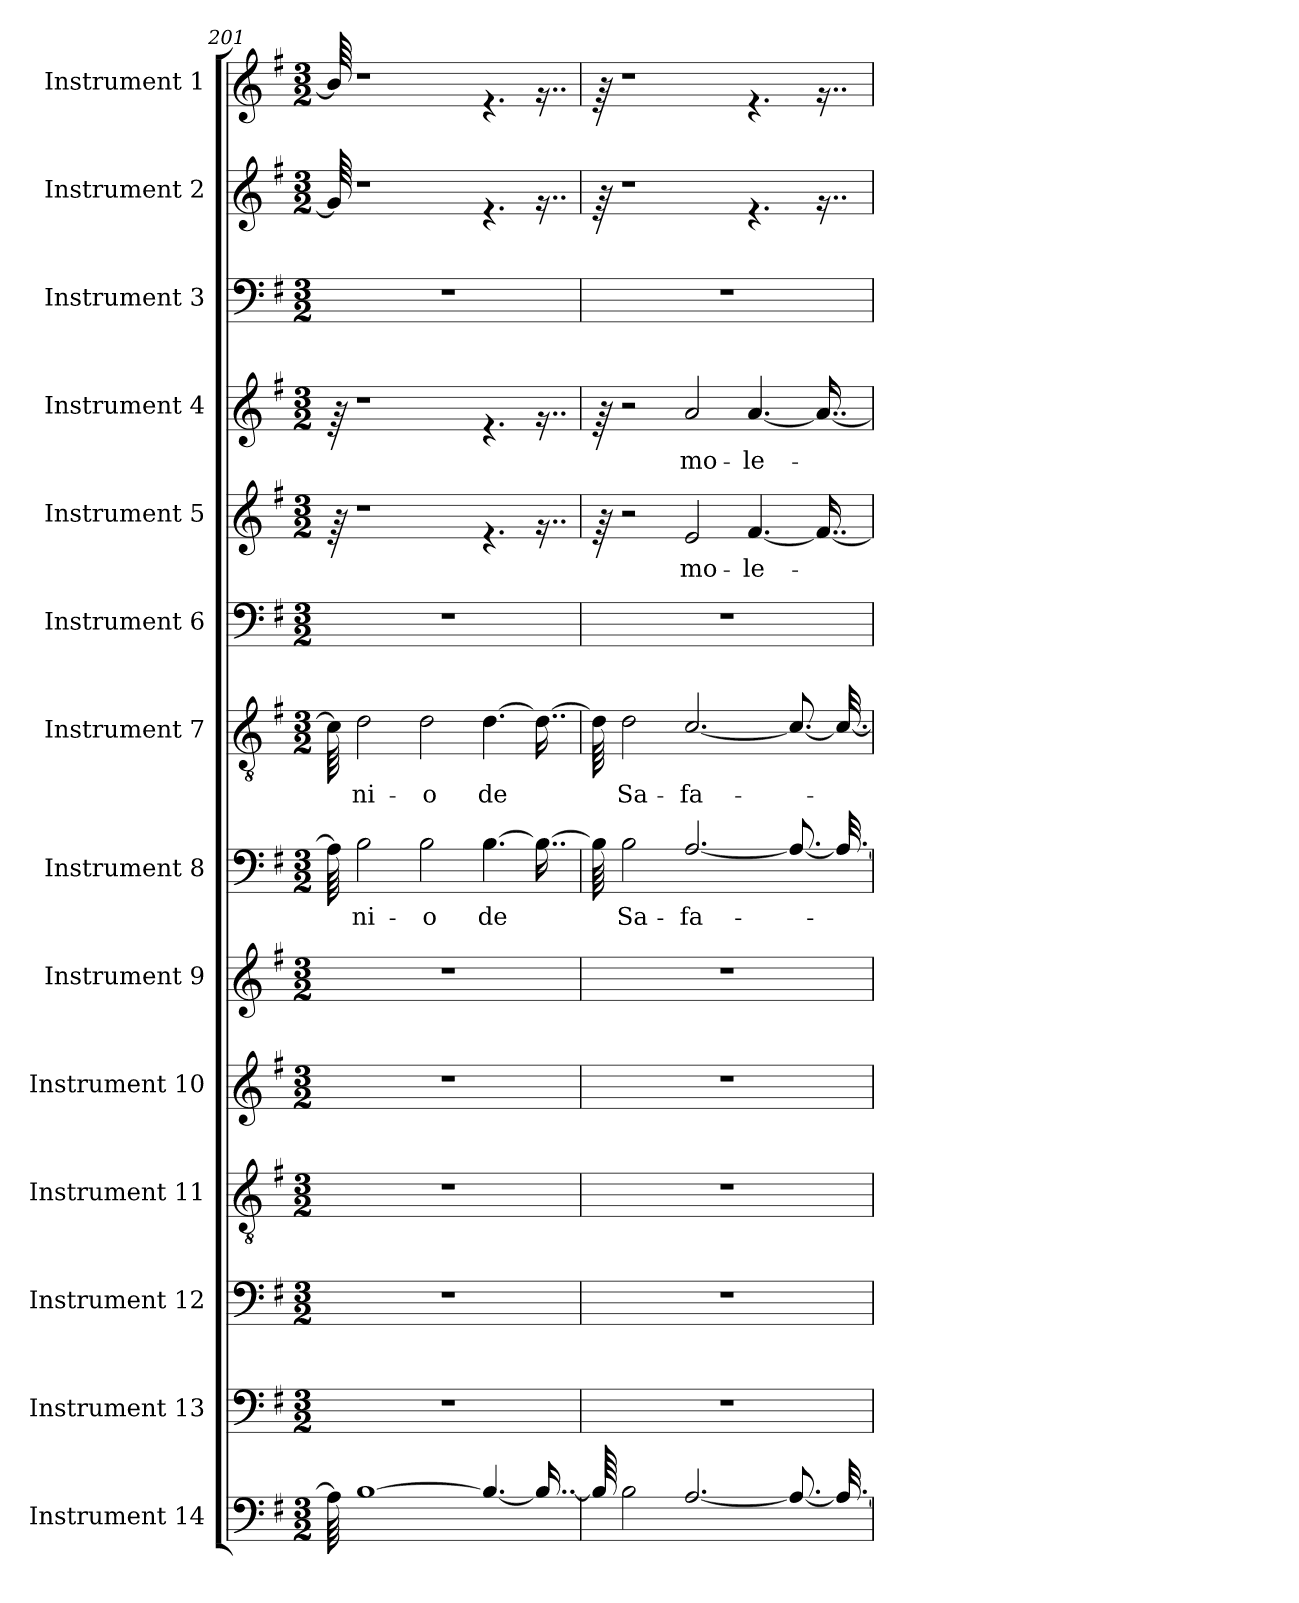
**kern	**kern	**kern	**kern	**kern	**kern	**kern	**text	**kern	**text	**kern	**kern	**text	**kern	**text	**kern	**kern	**kern
*part14	*part13	*part12	*part11	*part10	*part9	*part8	*part8	*part7	*part7	*part6	*part5	*part5	*part4	*part4	*part3	*part2	*part1
*staff14	*staff13	*staff12	*staff11	*staff10	*staff9	*staff8	*staff8	*staff7	*staff7	*staff6	*staff5	*staff5	*staff4	*staff4	*staff3	*staff2	*staff1
*I"Instrument 14	*I"Instrument 13	*I"Instrument 12	*I"Instrument 11	*I"Instrument 10	*I"Instrument 9	*I"Instrument 8	*	*I"Instrument 7	*	*I"Instrument 6	*I"Instrument 5	*	*I"Instrument 4	*	*I"Instrument 3	*I"Instrument 2	*I"Instrument 1
*clefF4	*clefF4	*clefF4	*clefGv2	*clefG2	*clefG2	*clefF4	*	*clefGv2	*	*clefF4	*clefG2	*	*clefG2	*	*clefF4	*clefG2	*clefG2
*k[f#]	*k[f#]	*k[f#]	*k[f#]	*k[f#]	*k[f#]	*k[f#]	*	*k[f#]	*	*k[f#]	*k[f#]	*	*k[f#]	*	*k[f#]	*k[f#]	*k[f#]
*G:	*G:	*G:	*G:	*G:	*G:	*G:	*	*G:	*	*G:	*G:	*	*G:	*	*G:	*G:	*G:
*M3/2	*M3/2	*M3/2	*M3/2	*M3/2	*M3/2	*M3/2	*	*M3/2	*	*M3/2	*M3/2	*	*M3/2	*	*M3/2	*M3/2	*M3/2
=201	=201	=201	=201	=201	=201	=201	=201	=201	=201	=201	=201	=201	=201	=201	=201	=201	=201
64A\]	1.r	1.r	1.r	1.r	1.r	64A\]	.	64c\]	.	1.r	64rf	.	64rf	.	1.r	64g/]	64b/]
!	!	!	!	!	!	!	!LO:LY:b:rj	!	!LO:LY:b:rj	!	!	!	!	!	!	!	!
[<1B	.	.	.	.	.	2B\	-ni-	2d\	-ni-	.	1r	.	1r	.	.	1r	1r
!	!	!	!	!	!	!	!LO:LY:b:rj	!	!LO:LY:b:rj	!	!	!	!	!	!	!	!
.	.	.	.	.	.	2B\	-o	2d\	-o	.	.	.	.	.	.	.	.
!	!	!	!	!	!	!	!LO:LY:b:rj	!	!LO:LY:b:rj	!	!	!	!	!	!	!	!
4.B/_<	.	.	.	.	.	[>4.B\	de	[>4.d\	de	.	4.rf	.	4.rf	.	.	4.rf	4.rf
16..B/_<	.	.	.	.	.	16..B\_>	.	16..d\_>	.	.	16..rf	.	16..rf	.	.	16..rf	16..rf
=202	=202	=202	=202	=202	=202	=202	=202	=202	=202	=202	=202	=202	=202	=202	=202	=202	=202
64B/]	1.r	1.r	1.r	1.r	1.r	64B\]	.	64d\]	.	1.r	64rf	.	64rf	.	1.r	64rf	64rf
!	!	!	!	!	!	!	!LO:LY:b:rj	!	!LO:LY:b:rj	!	!	!	!	!	!	!	!
2B\	.	.	.	.	.	2B\	Sa-	2d\	Sa-	.	2r	.	2r	.	.	1r	1r
!	!	!	!	!	!	!	!LO:LY:b:rj	!	!LO:LY:b:rj	!	!	!LO:LY:b:rj	!	!LO:LY:b:rj	!	!	!
[<2.A/	.	.	.	.	.	[<2.A/	-fa-	[<2.c/	-fa-	.	2e/	mo-	2a/	mo-	.	.	.
!	!	!	!	!	!	!	!	!	!	!	!	!LO:LY:b:rj	!	!LO:LY:b:rj	!	!	!
.	.	.	.	.	.	.	.	.	.	.	[<4.f#/	-le-	[<4.a/	-le-	.	4.rf	4.rf
8.A/_<	.	.	.	.	.	8.A/_<	.	8.c/_<	.	.	.	.	.	.	.	.	.
.	.	.	.	.	.	.	.	.	.	.	16..f#/_<	.	16..a/_<	.	.	16..rf	16..rf
32.A/_<	.	.	.	.	.	32.A/_<	.	32.c/_<	.	.	.	.	.	.	.	.	.
=	=	=	=	=	=	=	=	=	=	=	=	=	=	=	=	=	=
*-	*-	*-	*-	*-	*-	*-	*-	*-	*-	*-	*-	*-	*-	*-	*-	*-	*-
